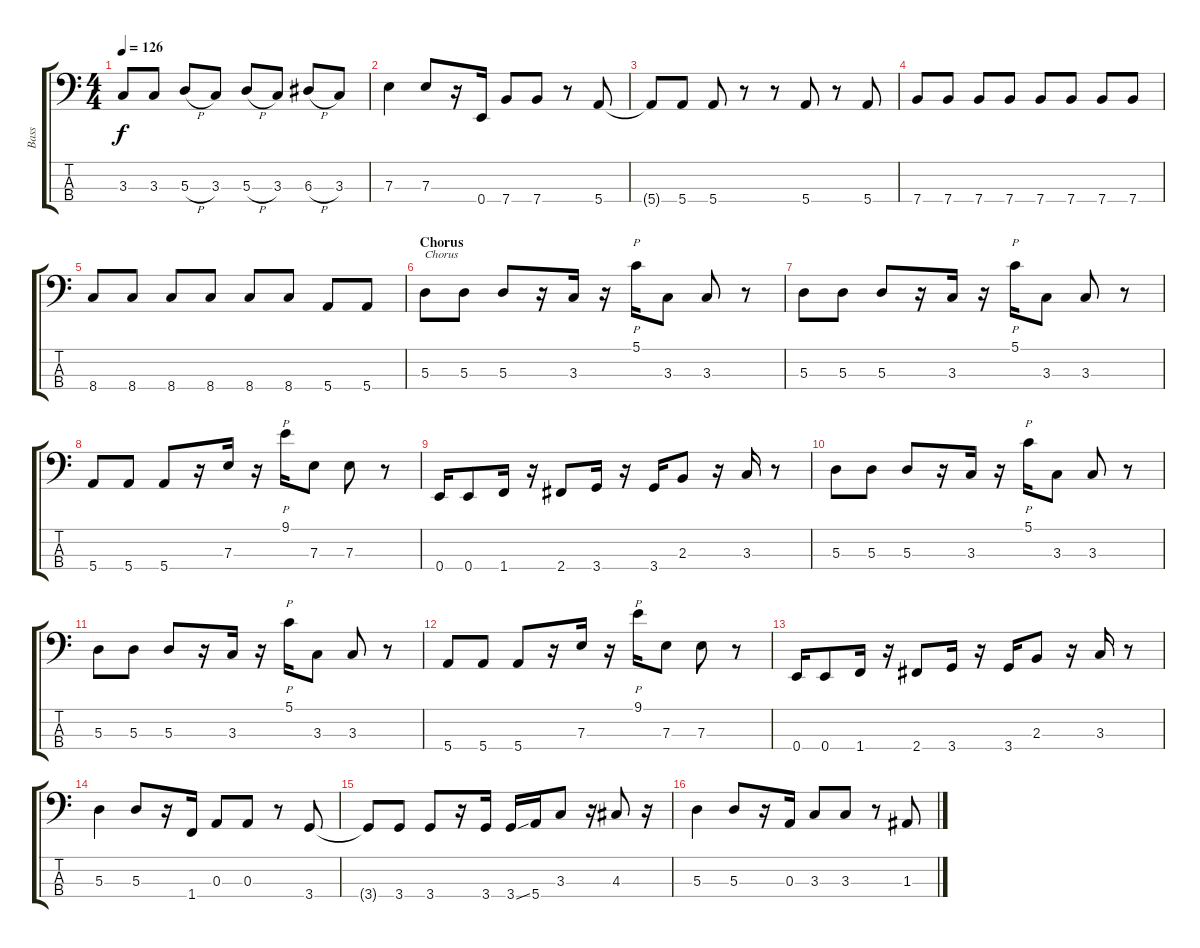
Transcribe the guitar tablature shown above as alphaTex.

\track ("Bass" "Bass") {instrument electricbassfinger}
\staff {score tabs}
\tuning (G2 D2 A1 E1) {hide}
\ts (4 4)
\tempo 126
\clef f4
\ks c
3.3{t}.8{dy f} 3.3.8 5.3{h}.8 3.3.8 5.3{h}.8 3.3.8 6.3{h}.8 3.3.8 |
7.3.4 7.3.8 r.16 0.4.16 7.4.8 7.4.8 r.8 5.4.8 |
5.4{t}.8 5.4.8 5.4.8 r.8 r.8 5.4.8 r.8 5.4.8 |
7.4.8 7.4.8 7.4.8 7.4.8 7.4.8 7.4.8 7.4.8 7.4.8 |
8.4.8 8.4.8 8.4.8 8.4.8 8.4.8 8.4.8 5.4.8 5.4.8 |
\section ("" "Chorus")
5.3.8{txt "Chorus" instrument slapbass1} 5.3.8 5.3.8 r.16 3.3.16 r.16 5.1.16{p} 3.3.8 3.3.8 r.8 |
5.3.8 5.3.8 5.3.8 r.16 3.3.16 r.16 5.1.16{p} 3.3.8 3.3.8 r.8 |
5.4.8 5.4.8 5.4.8 r.16 7.3.16 r.16 9.1.16{p} 7.3.8 7.3.8 r.8 |
0.4.16 0.4.8 1.4.16 r.16 2.4.8 3.4.16 r.16 3.4.16 2.3.8 r.16 3.3.16 r.8 |
5.3.8 5.3.8 5.3.8 r.16 3.3.16 r.16 5.1.16{p} 3.3.8 3.3.8 r.8 |
5.3.8 5.3.8 5.3.8 r.16 3.3.16 r.16 5.1.16{p} 3.3.8 3.3.8 r.8 |
5.4.8 5.4.8 5.4.8 r.16 7.3.16 r.16 9.1.16{p} 7.3.8 7.3.8 r.8 |
0.4.16 0.4.8 1.4.16 r.16 2.4.8 3.4.16 r.16 3.4.16 2.3.8 r.16 3.3.16 r.8 |
5.3.4{instrument electricbassfinger} 5.3.8 r.16 1.4.16 0.3.8 0.3.8 r.8 3.4.8 |
3.4{t}.8 3.4.8 3.4.8 r.16 3.4.16 3.4{ss}.16 5.4.16 3.3.8 r.16 4.3.8 r.16 |
5.3.4 5.3.8 r.16 0.3.16 3.3.8 3.3.8 r.8 1.3.8
